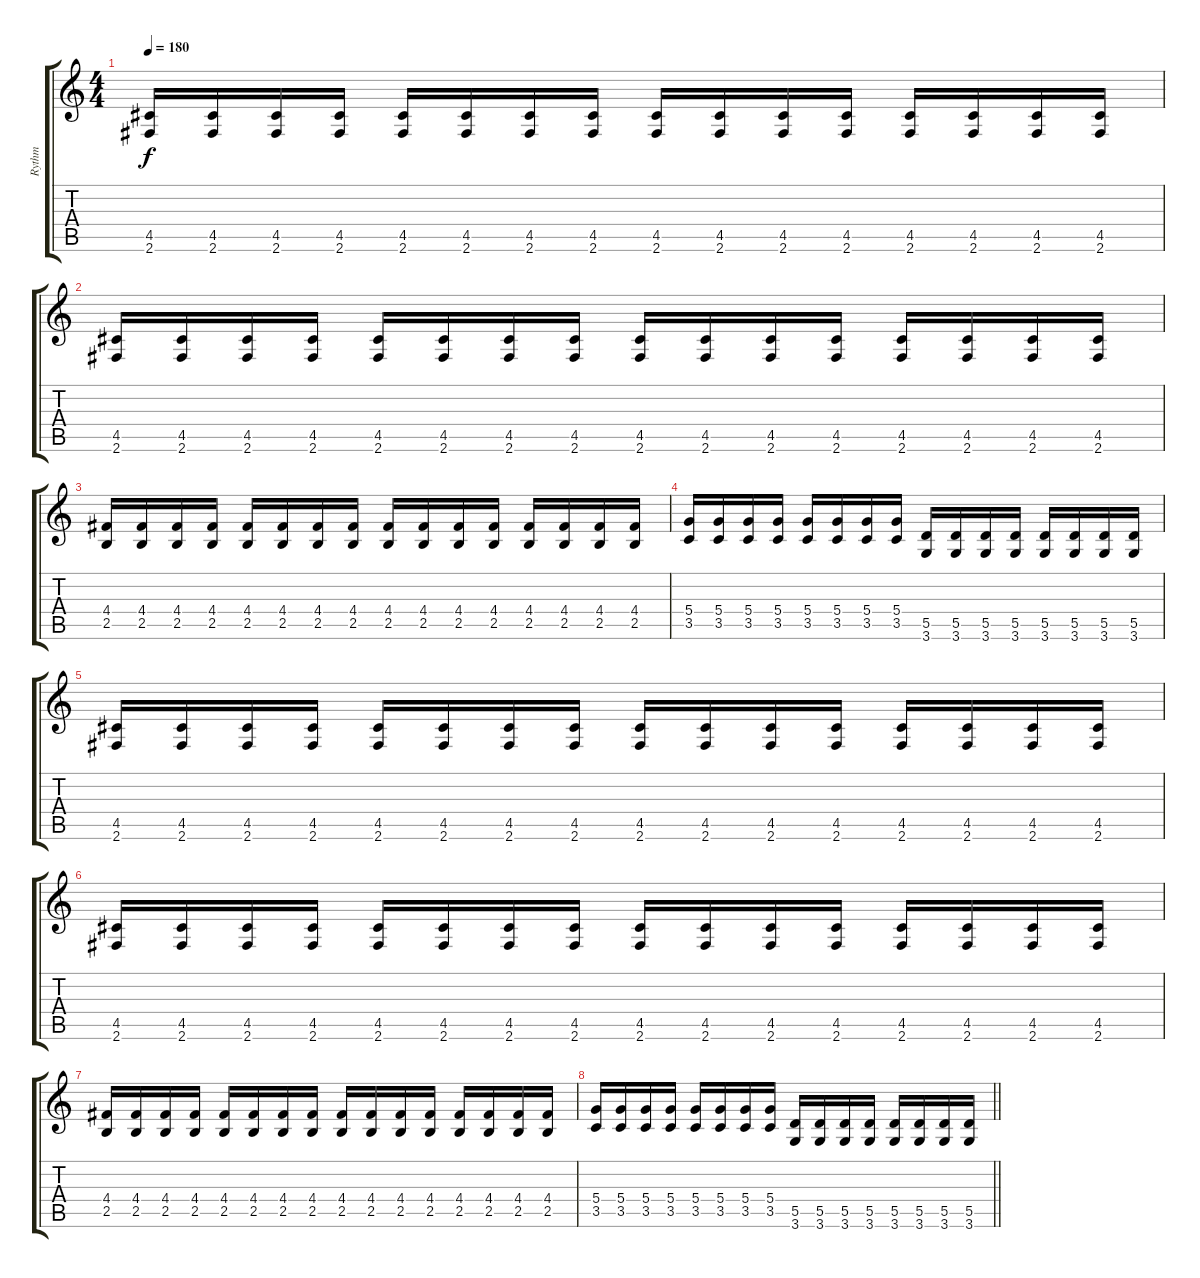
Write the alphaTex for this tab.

\track ("Rythm" "Rythm") {instrument distortionguitar}
\staff {score tabs}
\tuning (E4 B3 G3 D3 A2 E2) {hide}
\ts (4 4)
\tempo 180
\clef g2
\ks c
(4.5 2.6).16{dy f} (4.5 2.6).16 (4.5 2.6).16 (4.5 2.6).16 (4.5 2.6).16 (4.5 2.6).16 (4.5 2.6).16 (4.5 2.6).16 (4.5 2.6).16 (4.5 2.6).16 (4.5 2.6).16 (4.5 2.6).16 (4.5 2.6).16 (4.5 2.6).16 (4.5 2.6).16 (4.5 2.6).16 |
(4.5 2.6).16 (4.5 2.6).16 (4.5 2.6).16 (4.5 2.6).16 (4.5 2.6).16 (4.5 2.6).16 (4.5 2.6).16 (4.5 2.6).16 (4.5 2.6).16 (4.5 2.6).16 (4.5 2.6).16 (4.5 2.6).16 (4.5 2.6).16 (4.5 2.6).16 (4.5 2.6).16 (4.5 2.6).16 |
(4.4 2.5).16 (4.4 2.5).16 (4.4 2.5).16 (4.4 2.5).16 (4.4 2.5).16 (4.4 2.5).16 (4.4 2.5).16 (4.4 2.5).16 (4.4 2.5).16 (4.4 2.5).16 (4.4 2.5).16 (4.4 2.5).16 (4.4 2.5).16 (4.4 2.5).16 (4.4 2.5).16 (4.4 2.5).16 |
(5.4 3.5).16 (5.4 3.5).16 (5.4 3.5).16 (5.4 3.5).16 (5.4 3.5).16 (5.4 3.5).16 (5.4 3.5).16 (5.4 3.5).16 (5.5 3.6).16 (5.5 3.6).16 (5.5 3.6).16 (5.5 3.6).16 (5.5 3.6).16 (5.5 3.6).16 (5.5 3.6).16 (5.5 3.6).16 |
(4.5 2.6).16 (4.5 2.6).16 (4.5 2.6).16 (4.5 2.6).16 (4.5 2.6).16 (4.5 2.6).16 (4.5 2.6).16 (4.5 2.6).16 (4.5 2.6).16 (4.5 2.6).16 (4.5 2.6).16 (4.5 2.6).16 (4.5 2.6).16 (4.5 2.6).16 (4.5 2.6).16 (4.5 2.6).16 |
(4.5 2.6).16 (4.5 2.6).16 (4.5 2.6).16 (4.5 2.6).16 (4.5 2.6).16 (4.5 2.6).16 (4.5 2.6).16 (4.5 2.6).16 (4.5 2.6).16 (4.5 2.6).16 (4.5 2.6).16 (4.5 2.6).16 (4.5 2.6).16 (4.5 2.6).16 (4.5 2.6).16 (4.5 2.6).16 |
(4.4 2.5).16 (4.4 2.5).16 (4.4 2.5).16 (4.4 2.5).16 (4.4 2.5).16 (4.4 2.5).16 (4.4 2.5).16 (4.4 2.5).16 (4.4 2.5).16 (4.4 2.5).16 (4.4 2.5).16 (4.4 2.5).16 (4.4 2.5).16 (4.4 2.5).16 (4.4 2.5).16 (4.4 2.5).16 |
\barLineRight lightlight
(5.4 3.5).16 (5.4 3.5).16 (5.4 3.5).16 (5.4 3.5).16 (5.4 3.5).16 (5.4 3.5).16 (5.4 3.5).16 (5.4 3.5).16 (5.5 3.6).16 (5.5 3.6).16 (5.5 3.6).16 (5.5 3.6).16 (5.5 3.6).16 (5.5 3.6).16 (5.5 3.6).16 (5.5 3.6).16
